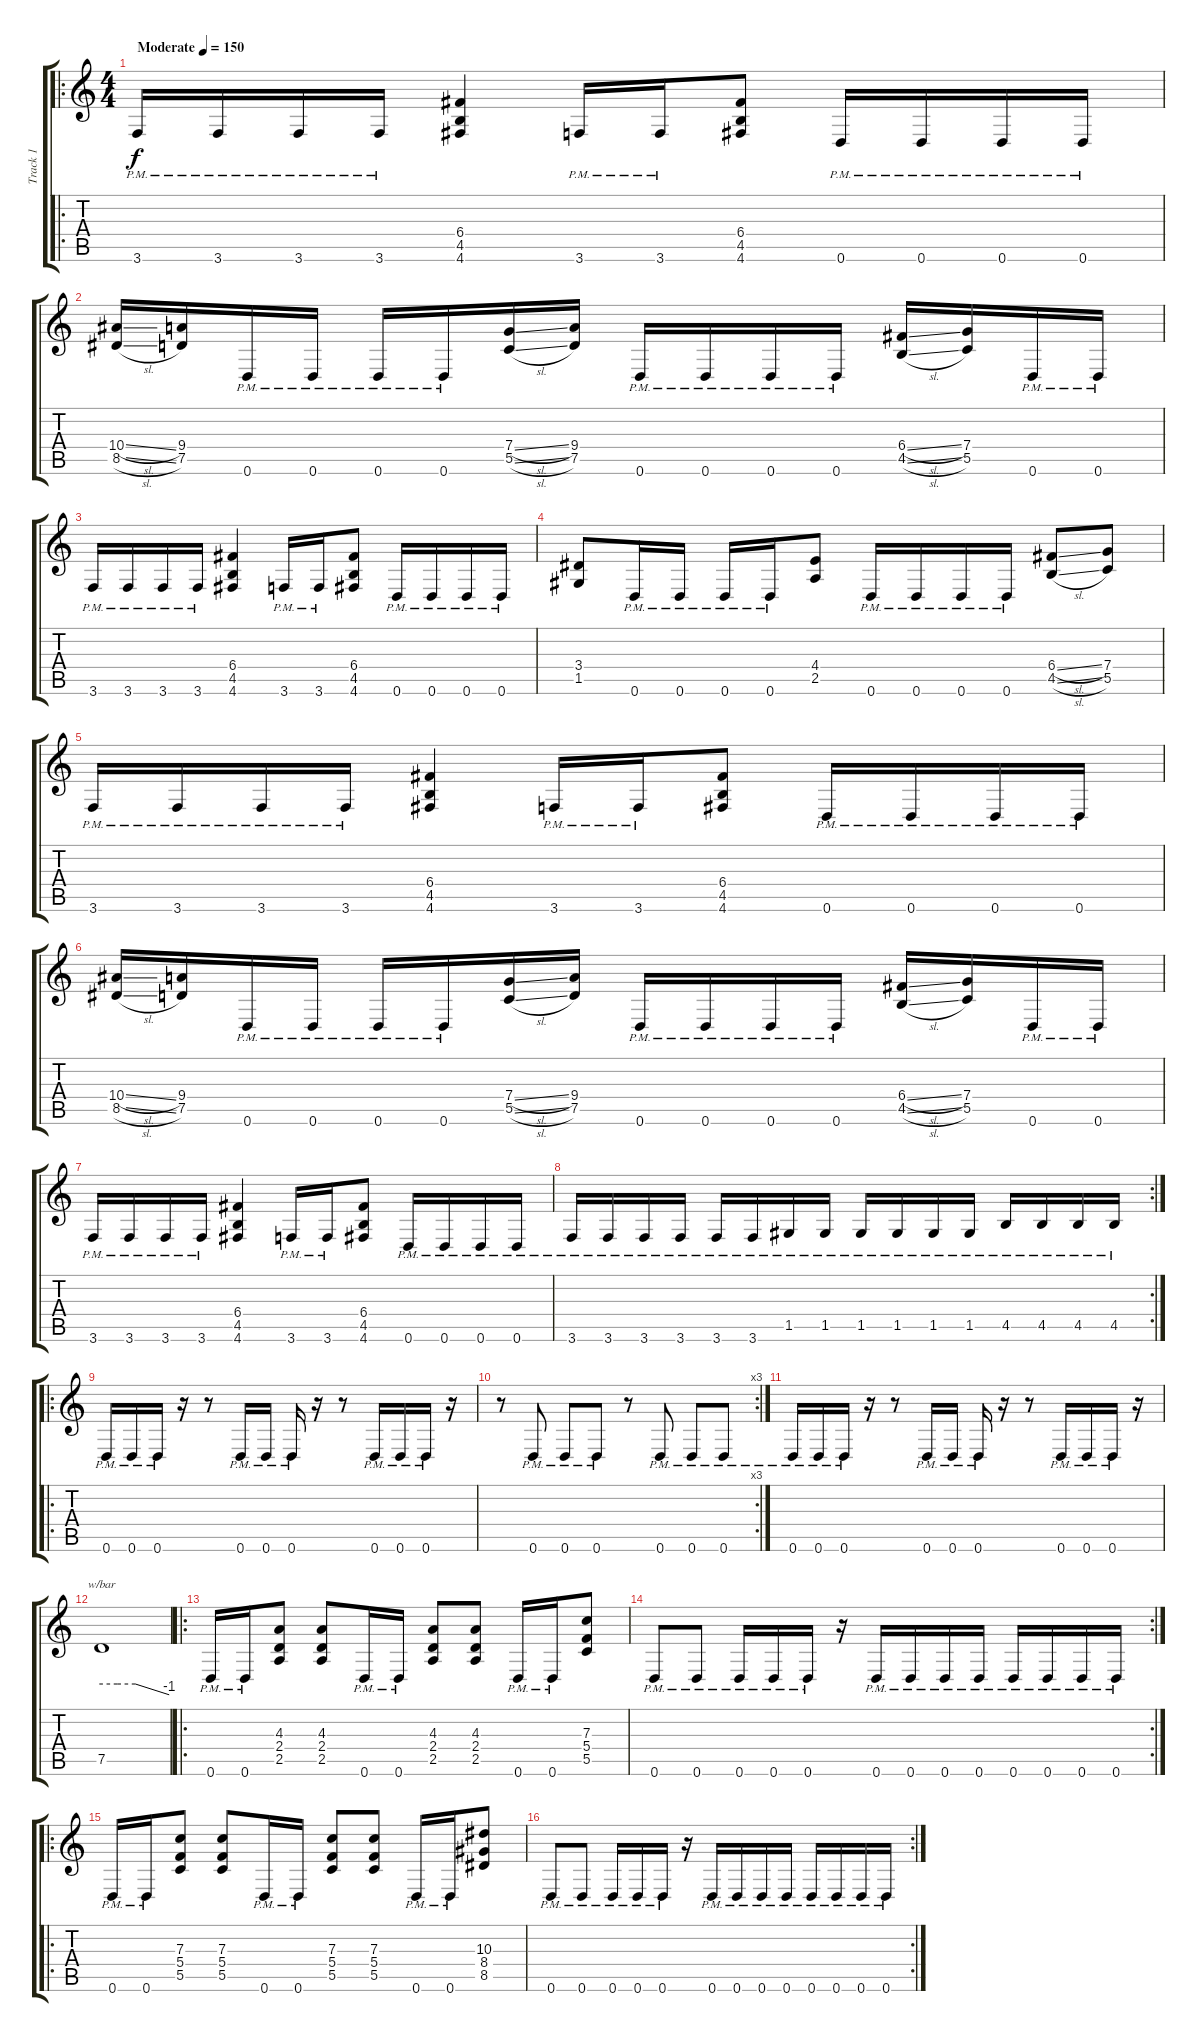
\track ("Track 1" "Track 1") {instrument distortionguitar}
\staff {score tabs}
\tuning (D4 A3 F3 C3 G2 D2) {hide}
\ro
\ts (4 4)
\tempo (150 "Moderate")
\clef g2
\ks c
3.6{pm}.16{dy f instrument distortionguitar} 3.6{pm}.16 3.6{pm}.16 3.6{pm}.16 (6.4 4.5 4.6).4 3.6{pm}.16 3.6{pm}.16 (6.4 4.5 4.6).8 0.6{pm}.16 0.6{pm}.16 0.6{pm}.16 0.6{pm}.16 |
(10.4{sl} 8.5{sl}).16 (9.4 7.5).16 0.6{pm}.16 0.6{pm}.16 0.6{pm}.16 0.6{pm}.16 (7.4{sl} 5.5{sl}).16 (9.4 7.5).16 0.6{pm}.16 0.6{pm}.16 0.6{pm}.16 0.6{pm}.16 (6.4{sl} 4.5{sl}).16 (7.4 5.5).16 0.6{pm}.16 0.6{pm}.16 |
3.6{pm}.16 3.6{pm}.16 3.6{pm}.16 3.6{pm}.16 (6.4 4.5 4.6).4 3.6{pm}.16 3.6{pm}.16 (6.4 4.5 4.6).8 0.6{pm}.16 0.6{pm}.16 0.6{pm}.16 0.6{pm}.16 |
(3.4 1.5).8 0.6{pm}.16 0.6{pm}.16 0.6{pm}.16 0.6{pm}.16 (4.4 2.5).8 0.6{pm}.16 0.6{pm}.16 0.6{pm}.16 0.6{pm}.16 (6.4{sl} 4.5{sl}).8 (7.4 5.5).8 |
3.6{pm}.16 3.6{pm}.16 3.6{pm}.16 3.6{pm}.16 (6.4 4.5 4.6).4 3.6{pm}.16 3.6{pm}.16 (6.4 4.5 4.6).8 0.6{pm}.16 0.6{pm}.16 0.6{pm}.16 0.6{pm}.16 |
(10.4{sl} 8.5{sl}).16 (9.4 7.5).16 0.6{pm}.16 0.6{pm}.16 0.6{pm}.16 0.6{pm}.16 (7.4{sl} 5.5{sl}).16 (9.4 7.5).16 0.6{pm}.16 0.6{pm}.16 0.6{pm}.16 0.6{pm}.16 (6.4{sl} 4.5{sl}).16 (7.4 5.5).16 0.6{pm}.16 0.6{pm}.16 |
3.6{pm}.16 3.6{pm}.16 3.6{pm}.16 3.6{pm}.16 (6.4 4.5 4.6).4 3.6{pm}.16 3.6{pm}.16 (6.4 4.5 4.6).8 0.6{pm}.16 0.6{pm}.16 0.6{pm}.16 0.6{pm}.16 |
\rc 2
3.6{pm}.16 3.6{pm}.16 3.6{pm}.16 3.6{pm}.16 3.6{pm}.16 3.6{pm}.16 1.5{pm}.16 1.5{pm}.16 1.5{pm}.16 1.5{pm}.16 1.5{pm}.16 1.5{pm}.16 4.5{pm}.16 4.5{pm}.16 4.5{pm}.16 4.5{pm}.16 |
\ro
0.6{pm}.16 0.6{pm}.16 0.6{pm}.16 r.16 r.8 0.6{pm}.16 0.6{pm}.16 0.6{pm}.16 r.16 r.8 0.6{pm}.16 0.6{pm}.16 0.6{pm}.16 r.16 |
\rc 3
r.8 0.6{pm}.8 0.6{pm}.8 0.6{pm}.8 r.8 0.6{pm}.8 0.6{pm}.8 0.6{pm}.8 |
0.6{pm}.16 0.6{pm}.16 0.6{pm}.16 r.16 r.8 0.6{pm}.16 0.6{pm}.16 0.6{pm}.16 r.16 r.8 0.6{pm}.16 0.6{pm}.16 0.6{pm}.16 r.16 |
7.5.1{tbe (custom default 0 0 14 0 30 0 60 -4)} |
\ro
0.6{pm}.16 0.6{pm}.16 (4.3 2.4 2.5).8 (4.3 2.4 2.5).8 0.6{pm}.16 0.6{pm}.16 (4.3 2.4 2.5).8 (4.3 2.4 2.5).8 0.6{pm}.16 0.6{pm}.16 (7.3 5.4 5.5).8 |
\rc 2
0.6{pm}.8 0.6{pm}.8 0.6{pm}.16 0.6{pm}.16 0.6{pm}.16 r.16 0.6{pm}.16 0.6{pm}.16 0.6{pm}.16 0.6{pm}.16 0.6{pm}.16 0.6{pm}.16 0.6{pm}.16 0.6{pm}.16 |
\ro
0.6{pm}.16 0.6{pm}.16 (7.3 5.4 5.5).8 (7.3 5.4 5.5).8 0.6{pm}.16 0.6{pm}.16 (7.3 5.4 5.5).8 (7.3 5.4 5.5).8 0.6{pm}.16 0.6{pm}.16 (10.3 8.4 8.5).8 |
\rc 2
0.6{pm}.8 0.6{pm}.8 0.6{pm}.16 0.6{pm}.16 0.6{pm}.16 r.16 0.6{pm}.16 0.6{pm}.16 0.6{pm}.16 0.6{pm}.16 0.6{pm}.16 0.6{pm}.16 0.6{pm}.16 0.6{pm}.16
